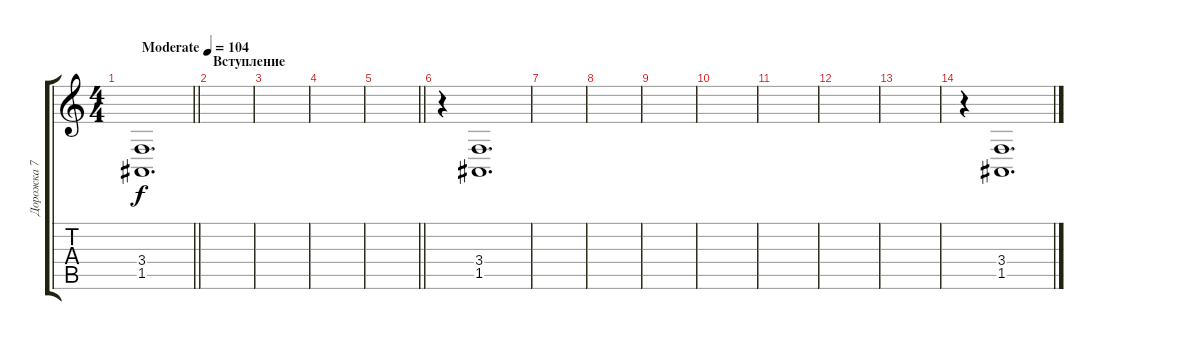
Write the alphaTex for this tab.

\track ("Дорожка 7" "Дорожка 7") {instrument tubularbells}
\staff {score tabs}
\tuning (E4 B3 G3 D3 A2 E2) {hide}
\ts (4 4)
\tempo (104 "Moderate")
\clef g2
\barLineRight lightlight
\ks c
(3.4 1.5).1{d dy f instrument tubularbells} |
\section ("" "Вступление")
|
|
|
\barLineRight lightlight
|
r.4 (3.4 1.5).1{d} |
|
|
|
|
|
|
|
r.4 (3.4 1.5).1{d}
